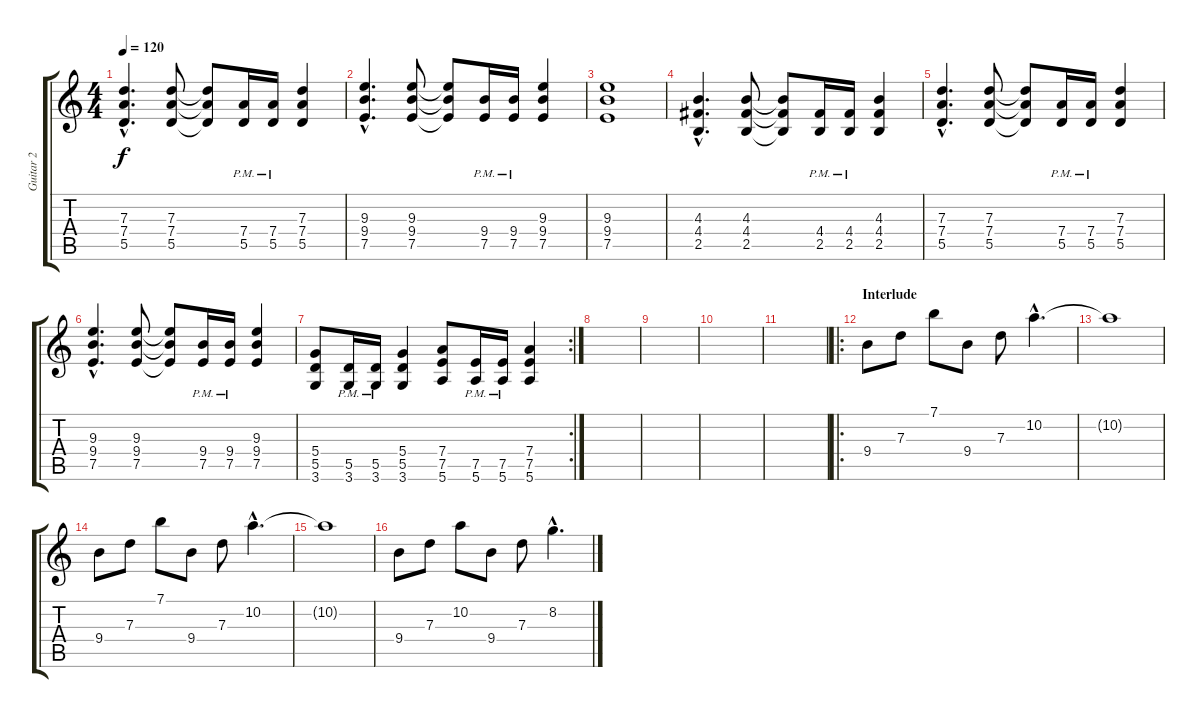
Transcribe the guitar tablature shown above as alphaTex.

\track ("Guitar 2" "Guitar 2") {instrument distortionguitar}
\staff {score tabs}
\tuning (E4 B3 G3 D3 A2 E2) {hide}
\ts (4 4)
\tempo 120
\clef g2
\ks c
(7.3{hac} 7.4{hac} 5.5{hac}).4{d dy f} (7.3 7.4 5.5).8 (7.3{t} 7.4{t} 5.5{t}).8 (7.4{pm} 5.5{pm}).16 (7.4{pm} 5.5{pm}).16 (7.3 7.4 5.5).4 |
(9.3{hac} 9.4{hac} 7.5{hac}).4{d} (9.3 9.4 7.5).8 (9.3{t} 9.4{t} 7.5{t}).8 (9.4{pm} 7.5{pm}).16 (9.4{pm} 7.5{pm}).16 (9.3 9.4 7.5).4 |
(9.3 9.4 7.5).1 |
(4.3{hac} 4.4{hac} 2.5{hac}).4{d} (4.3 4.4 2.5).8 (4.3{t} 4.4{t} 2.5{t}).8 (4.4{pm} 2.5{pm}).16 (4.4{pm} 2.5{pm}).16 (4.3 4.4 2.5).4 |
(7.3{hac} 7.4{hac} 5.5{hac}).4{d} (7.3 7.4 5.5).8 (7.3{t} 7.4{t} 5.5{t}).8 (7.4{pm} 5.5{pm}).16 (7.4{pm} 5.5{pm}).16 (7.3 7.4 5.5).4 |
(9.3{hac} 9.4{hac} 7.5{hac}).4{d} (9.3 9.4 7.5).8 (9.3{t} 9.4{t} 7.5{t}).8 (9.4{pm} 7.5{pm}).16 (9.4{pm} 7.5{pm}).16 (9.3 9.4 7.5).4 |
\rc 2
(5.4 5.5 3.6).8 (5.5{pm} 3.6{pm}).16 (5.5{pm} 3.6{pm}).16 (5.4 5.5 3.6).4 (7.4 7.5 5.6).8 (7.5{pm} 5.6{pm}).16 (7.5{pm} 5.6{pm}).16 (7.4 7.5 5.6).4 |
|
|
|
|
\ro
\section ("" "Interlude")
9.4.8{instrument electricguitarmuted} 7.3.8 7.1.8 9.4.8 7.3.8 10.2{hac}.4{d} |
10.2{t}.1 |
9.4.8{instrument electricguitarmuted} 7.3.8 7.1.8 9.4.8 7.3.8 10.2{hac}.4{d} |
10.2{t}.1 |
9.4.8 7.3.8 10.2.8 9.4.8 7.3.8 8.2{hac}.4{d}
